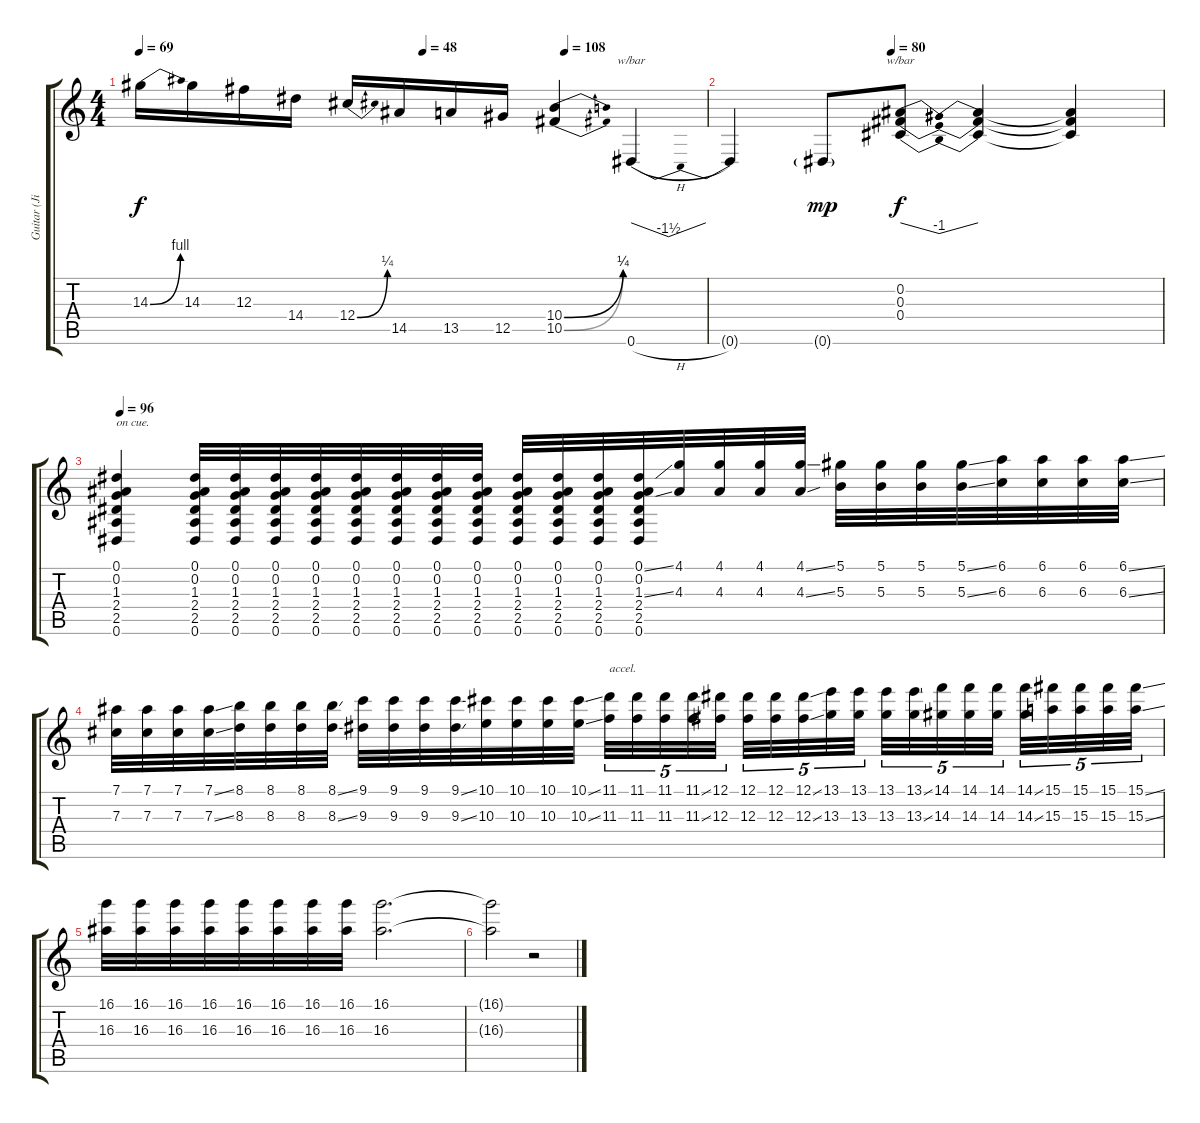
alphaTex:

\track ("Guitar (Jimi Hendrix)" "Guitar (Ji") {instrument overdrivenguitar}
\staff {score tabs}
\tuning (Eb4 Bb3 Gb3 Db3 Ab2 Eb2) {hide}
\ts (4 4)
\tempo 69
\tempo (48 0.5)
\tempo (108 0.75)
\clef g2
\ks c
14.3{be (bend 0 0 60 4)}.16{dy f} 14.3.16 12.3.16 14.4.16 12.4{be (bend 0 0 60 1)}.16 14.5.16 13.5.16 12.5.16 (10.4{be (bend 0 0 60 1)} 10.5{be (bend 0 0 60 1)}).4 0.6{h}.4{tbe (dip default 0 0 30 -6 60 0)} |
\tempo (80 0.375)
0.6{t}.4 0.6{g}.8{dy mp} (0.2 0.3 0.4).8{tbe (dip default 0 0 30 -4 60 0) dy f} (0.2{t} 0.3{t} 0.4{t}).4 (0.2{t} 0.3{t} 0.4{t}).4 |
\tempo 96
(0.1 0.2 1.3 2.4 2.5 0.6).4{txt "on cue."} (0.1 0.2 1.3 2.4 2.5 0.6).32 (0.1 0.2 1.3 2.4 2.5 0.6).32 (0.1 0.2 1.3 2.4 2.5 0.6).32 (0.1 0.2 1.3 2.4 2.5 0.6).32 (0.1 0.2 1.3 2.4 2.5 0.6).32 (0.1 0.2 1.3 2.4 2.5 0.6).32 (0.1 0.2 1.3 2.4 2.5 0.6).32 (0.1 0.2 1.3 2.4 2.5 0.6).32 (0.1 0.2 1.3 2.4 2.5 0.6).32 (0.1 0.2 1.3 2.4 2.5 0.6).32 (0.1 0.2 1.3 2.4 2.5 0.6).32 (0.1{ss} 0.2 1.3{ss} 2.4 2.5 0.6).32 (4.1 4.3).32 (4.1 4.3).32 (4.1 4.3).32 (4.1{ss} 4.3{ss}).32 (5.1 5.3).32 (5.1 5.3).32 (5.1 5.3).32 (5.1{ss} 5.3{ss}).32 (6.1 6.3).32 (6.1 6.3).32 (6.1 6.3).32 (6.1{ss} 6.3{ss}).32 |
(7.1 7.3).32 (7.1 7.3).32 (7.1 7.3).32 (7.1{ss} 7.3{ss}).32 (8.1 8.3).32 (8.1 8.3).32 (8.1 8.3).32 (8.1{ss} 8.3{ss}).32 (9.1 9.3).32 (9.1 9.3).32 (9.1 9.3).32 (9.1{ss} 9.3{ss}).32 (10.1 10.3).32 (10.1 10.3).32 (10.1 10.3).32 (10.1{ss} 10.3{ss}).32 (11.1 11.3).32{tu (5 4) txt "accel."} (11.1 11.3).32{tu (5 4)} (11.1 11.3).32{tu (5 4)} (11.1{ss} 11.3{ss}).32{tu (5 4)} (12.1 12.3).32{tu (5 4) beam splitsecondary} (12.1 12.3).32{tu (5 4)} (12.1 12.3).32{tu (5 4)} (12.1{ss} 12.3{ss}).32{tu (5 4)} (13.1 13.3).32{tu (5 4)} (13.1 13.3).32{tu (5 4)} (13.1 13.3).32{tu (5 4)} (13.1{ss} 13.3{ss}).32{tu (5 4)} (14.1 14.3).32{tu (5 4)} (14.1 14.3).32{tu (5 4)} (14.1 14.3).32{tu (5 4) beam splitsecondary} (14.1{ss} 14.3{ss}).32{tu (5 4)} (15.1 15.3).32{tu (5 4)} (15.1 15.3).32{tu (5 4)} (15.1 15.3).32{tu (5 4)} (15.1{ss} 15.3{ss}).32{tu (5 4)} |
(16.1 16.3).32 (16.1 16.3).32 (16.1 16.3).32 (16.1 16.3).32 (16.1 16.3).32 (16.1 16.3).32 (16.1 16.3).32 (16.1 16.3).32 (16.1 16.3).2{d volume 0} |
(16.1{t} 16.3{t}).2 r.2
